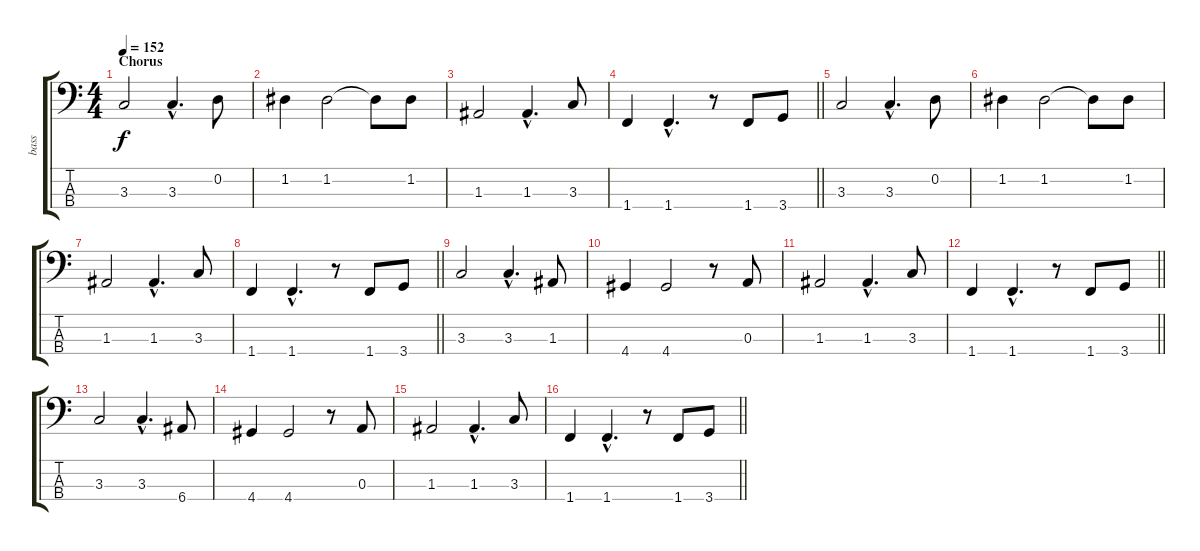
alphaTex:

\track ("bass" "bass") {instrument electricbassfinger}
\staff {score tabs}
\tuning (G2 D2 A1 E1) {hide}
\ts (4 4)
\section ("" "Chorus")
\tempo 152
\clef f4
\ks c
3.3.2{dy f} 3.3{hac}.4{d} 0.2.8 |
1.2.4 1.2.2 1.2{t}.8 1.2.8 |
1.3.2 1.3{hac}.4{d} 3.3.8 |
\barLineRight lightlight
1.4.4 1.4{hac}.4{d} r.8 1.4.8 3.4.8 |
3.3.2 3.3{hac}.4{d} 0.2.8 |
1.2.4 1.2.2 1.2{t}.8 1.2.8 |
1.3.2 1.3{hac}.4{d} 3.3.8 |
\barLineRight lightlight
1.4.4 1.4{hac}.4{d} r.8 1.4.8 3.4.8 |
3.3.2 3.3{hac}.4{d} 1.3.8 |
4.4.4 4.4.2 r.8 0.3.8 |
1.3.2 1.3{hac}.4{d} 3.3.8 |
\barLineRight lightlight
1.4.4 1.4{hac}.4{d} r.8 1.4.8 3.4.8 |
3.3.2 3.3{hac}.4{d} 6.4.8 |
4.4.4 4.4.2 r.8 0.3.8 |
1.3.2 1.3{hac}.4{d} 3.3.8 |
\barLineRight lightlight
1.4.4 1.4{hac}.4{d} r.8 1.4.8 3.4.8
